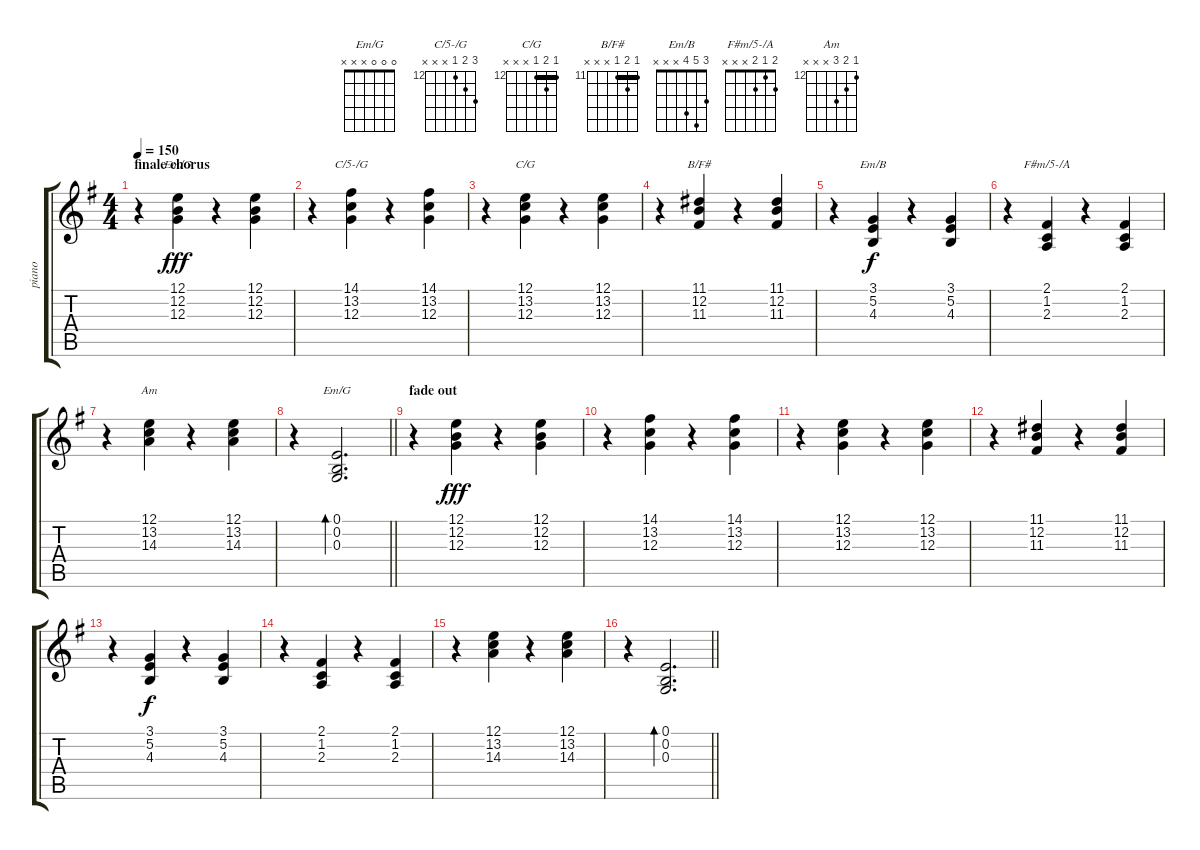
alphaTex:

\track ("piano" "piano") {instrument electricgrandpiano}
\staff {score tabs}
\tuning (E4 B3 G3 D3 A2 E2) {hide}
\chord ("Em/G" 12 12 12 x x x) {firstfret 12 barre 12}
\chord ("C/5-/G" 14 13 12 x x x) {firstfret 12}
\chord ("C/G" 12 13 12 x x x) {firstfret 12 barre 12}
\chord ("B/F#" 11 12 11 x x x) {firstfret 11 barre 11}
\chord ("Em/B" 3 5 4 x x x)
\chord ("F#m/5-/A" 2 1 2 x x x)
\chord ("Am" 12 13 14 x x x) {firstfret 12}
\chord ("Em/G" 0 0 0 x x x)
\ts (4 4)
\section ("" "finale chorus")
\tempo 150
\clef g2
\ks eminor
r.4{dy f} (12.1 12.2 12.3).4{ch "Em/G" dy fff} r.4 (12.1 12.2 12.3).4 |
r.4 (14.1 13.2 12.3).4{ch "C/5-/G"} r.4 (14.1 13.2 12.3).4 |
r.4 (12.1 13.2 12.3).4{ch "C/G"} r.4 (12.1 13.2 12.3).4 |
r.4 (11.1 12.2 11.3).4{ch "B/F#"} r.4 (11.1 12.2 11.3).4 |
r.4 (3.1 5.2 4.3).4{ch "Em/B" dy f} r.4 (3.1 5.2 4.3).4 |
r.4 (2.1 1.2 2.3).4{ch "F#m/5-/A"} r.4 (2.1 1.2 2.3).4 |
r.4 (12.1 13.2 14.3).4{ch "Am"} r.4 (12.1 13.2 14.3).4 |
\barLineRight lightlight
r.4 (0.1 0.2 0.3).2{d bd 480 ch "Em/G"} |
\section ("" "fade out")
r.4 (12.1 12.2 12.3).4{dy fff} r.4 (12.1 12.2 12.3).4 |
r.4 (14.1 13.2 12.3).4 r.4 (14.1 13.2 12.3).4 |
r.4 (12.1 13.2 12.3).4 r.4 (12.1 13.2 12.3).4 |
r.4 (11.1 12.2 11.3).4 r.4 (11.1 12.2 11.3).4 |
r.4 (3.1 5.2 4.3).4{dy f} r.4 (3.1 5.2 4.3).4 |
r.4 (2.1 1.2 2.3).4 r.4 (2.1 1.2 2.3).4 |
r.4 (12.1 13.2 14.3).4 r.4 (12.1 13.2 14.3).4 |
\barLineRight lightlight
r.4 (0.1 0.2 0.3).2{d bd 480}
